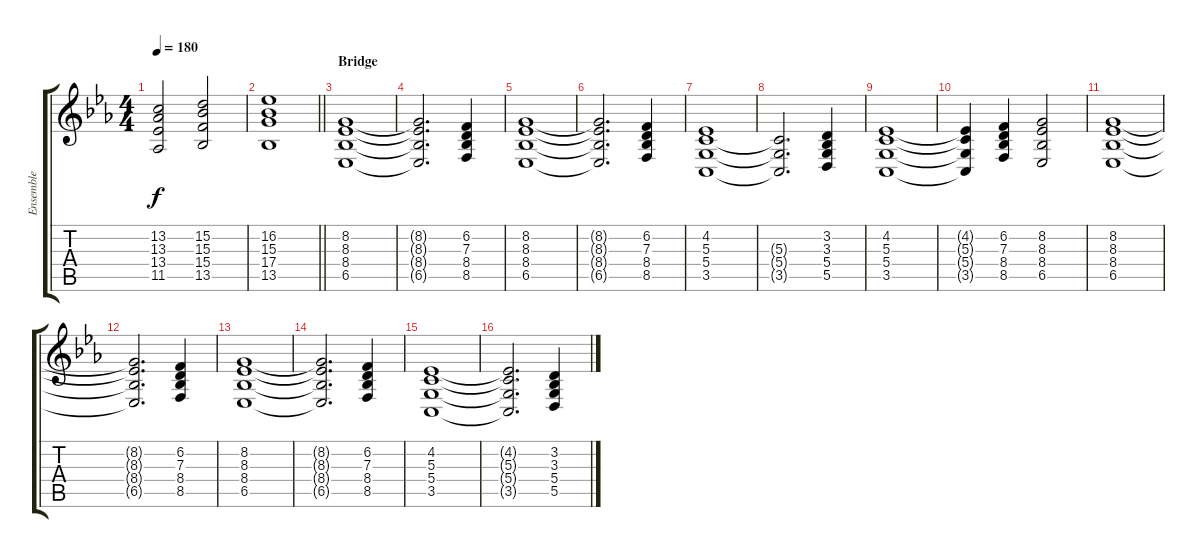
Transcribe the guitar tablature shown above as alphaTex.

\track ("Ensemble" "Ensemble") {instrument stringensemble1}
\staff {score tabs}
\tuning (E4 B3 G3 D3 A2 E2) {hide}
\ts (4 4)
\tempo 180
\clef g2
\ks eb
(13.2 13.3 13.4 11.5).2{dy f} (15.2 15.3 15.4 13.5).2 |
\barLineRight lightlight
(16.2 15.3 17.4 13.5).1 |
\section ("" "Bridge")
(8.2 8.3 8.4 6.5).1 |
(8.2{t} 8.3{t} 8.4{t} 6.5{t}).2{d} (6.2 7.3 8.4 8.5).4 |
(8.2 8.3 8.4 6.5).1 |
(8.2{t} 8.3{t} 8.4{t} 6.5{t}).2{d} (6.2 7.3 8.4 8.5).4 |
(4.2 5.3 5.4 3.5).1 |
(5.3{t} 5.4{t} 3.5{t}).2{d} (3.2 3.3 5.4 5.5).4 |
(4.2 5.3 5.4 3.5).1 |
(4.2{t} 5.3{t} 5.4{t} 3.5{t}).4 (6.2 7.3 8.4 8.5).4 (8.2 8.3 8.4 6.5).2 |
(8.2 8.3 8.4 6.5).1 |
(8.2{t} 8.3{t} 8.4{t} 6.5{t}).2{d} (6.2 7.3 8.4 8.5).4 |
(8.2 8.3 8.4 6.5).1 |
(8.2{t} 8.3{t} 8.4{t} 6.5{t}).2{d} (6.2 7.3 8.4 8.5).4 |
(4.2 5.3 5.4 3.5).1 |
(4.2{t} 5.3{t} 5.4{t} 3.5{t}).2{d} (3.2 3.3 5.4 5.5).4
